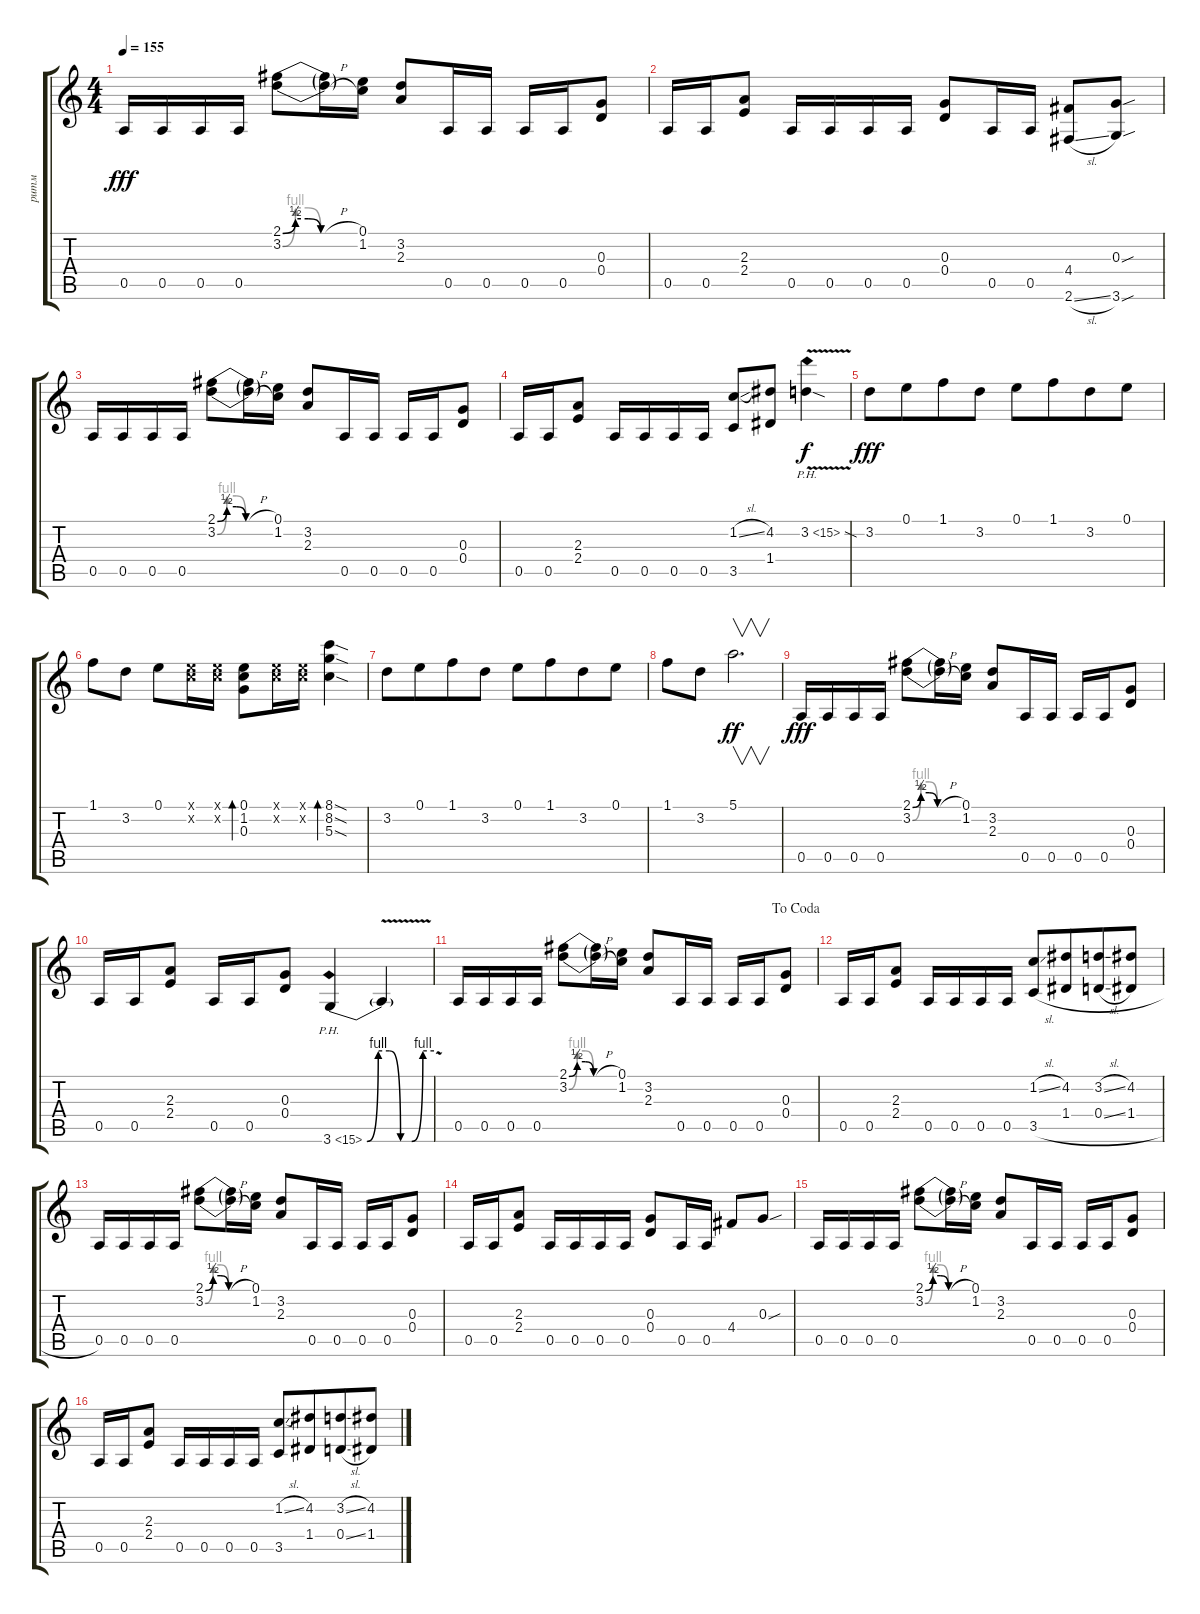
\track ("ритм" "ритм") {instrument overdrivenguitar}
\staff {score tabs}
\tuning (E4 B3 G3 D3 A2 E2) {hide}
\ts (4 4)
\tempo 155
\clef g2
\ks aminor
0.5.16{dy fff} 0.5.16 0.5.16 0.5.16 (2.1{be (custom 0 0 10 2 20 2 30 0 60 0)} 3.2{be (custom 0 0 10 4 20 4 30 0 60 0)}).8 (2.1{h t} 3.2{h t}).16 (0.1 1.2).16 (3.2 2.3).8 0.5.16 0.5.16 0.5.16 0.5.16 (0.3 0.4).8 |
0.5.16 0.5.16 (2.3 2.4).8 0.5.16 0.5.16 0.5.16 0.5.16 (0.3 0.4).8 0.5.16 0.5.16 (4.4 2.6{sl}).8 (0.3{sou} 3.6{sou}).8 |
0.5.16 0.5.16 0.5.16 0.5.16 (2.1{be (custom 0 0 10 2 20 2 30 0 60 0)} 3.2{be (custom 0 0 10 4 20 4 30 0 60 0)}).8 (2.1{h t} 3.2{h t}).16 (0.1 1.2).16 (3.2 2.3).8 0.5.16 0.5.16 0.5.16 0.5.16 (0.3 0.4).8 |
0.5.16 0.5.16 (2.3 2.4).8 0.5.16 0.5.16 0.5.16 0.5.16 (1.2{sl} 3.5).8 (4.2 1.4).8 3.2{ph 12 v sod}.4{dy f} |
3.2.8{dy fff} 0.1.8{beam merge} 1.1.8 3.2.8 0.1.8 1.1.8{beam merge} 3.2.8 0.1.8 |
1.1.8 3.2.8 0.1.8 (0.1{x} 1.2{x}).16 (0.1{x} 1.2{x}).16 (0.1 1.2 0.3).8{bd 60} (0.1{x} 1.2{x}).16 (0.1{x} 1.2{x}).16 (8.1{sod} 8.2{sod} 5.3{sod}).4{bd 60} |
3.2.8 0.1.8{beam merge} 1.1.8 3.2.8 0.1.8 1.1.8{beam merge} 3.2.8 0.1.8 |
1.1.8 3.2.8 5.1.2{v d dy ff} |
0.5.16{dy fff} 0.5.16 0.5.16 0.5.16 (2.1{be (custom 0 0 10 2 20 2 30 0 60 0)} 3.2{be (custom 0 0 10 4 20 4 30 0 60 0)}).8 (2.1{h t} 3.2{h t}).16 (0.1 1.2).16 (3.2 2.3).8 0.5.16 0.5.16 0.5.16 0.5.16 (0.3 0.4).8 |
0.5.16 0.5.16 (2.3 2.4).8 0.5.16 0.5.16 (0.3 0.4).8 3.6{be (custom 0 0 10 4 20 4 30 0 40 0 50 4 60 4) ph 12}.4 3.6{v t}.4 |
\jump dacoda
0.5.16 0.5.16 0.5.16 0.5.16 (2.1{be (custom 0 0 10 2 20 2 30 0 60 0)} 3.2{be (custom 0 0 10 4 20 4 30 0 60 0)}).8 (2.1{h t} 3.2{h t}).16 (0.1 1.2).16 (3.2 2.3).8 0.5.16 0.5.16 0.5.16 0.5.16 (0.3 0.4).8 |
0.5.16 0.5.16 (2.3 2.4).8 0.5.16 0.5.16 0.5.16 0.5.16 (1.2{sl} 3.5{h}).8 (4.2 1.4).8{beam merge} (3.2{sl} 0.4{sl}).8 (4.2 1.4).8 |
0.5.16 0.5.16 0.5.16 0.5.16 (2.1{be (custom 0 0 10 2 20 2 30 0 60 0)} 3.2{be (custom 0 0 10 4 20 4 30 0 60 0)}).8 (2.1{h t} 3.2{h t}).16 (0.1 1.2).16 (3.2 2.3).8 0.5.16 0.5.16 0.5.16 0.5.16 (0.3 0.4).8 |
0.5.16 0.5.16 (2.3 2.4).8 0.5.16 0.5.16 0.5.16 0.5.16 (0.3 0.4).8 0.5.16 0.5.16 4.4.8 0.3{sou}.8 |
0.5.16 0.5.16 0.5.16 0.5.16 (2.1{be (custom 0 0 10 2 20 2 30 0 60 0)} 3.2{be (custom 0 0 10 4 20 4 30 0 60 0)}).8 (2.1{h t} 3.2{h t}).16 (0.1 1.2).16 (3.2 2.3).8 0.5.16 0.5.16 0.5.16 0.5.16 (0.3 0.4).8 |
0.5.16 0.5.16 (2.3 2.4).8 0.5.16 0.5.16 0.5.16 0.5.16 (1.2{sl} 3.5{h}).8 (4.2 1.4).8{beam merge} (3.2{sl} 0.4{sl}).8 (4.2 1.4).8
